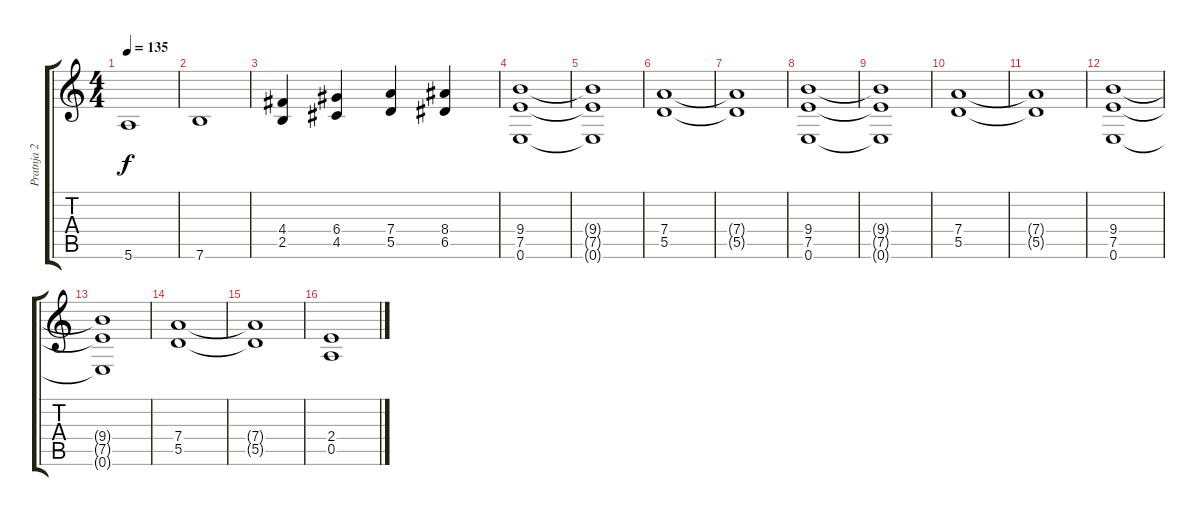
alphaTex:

\track ("Pratnja 2" "Pratnja 2") {instrument distortionguitar}
\staff {score tabs}
\tuning (E4 B3 G3 D3 A2 E2) {hide}
\ts (4 4)
\tempo 135
\clef g2
\ks c
5.6.1{dy f} |
7.6.1 |
(4.4 2.5).4 (6.4 4.5).4 (7.4 5.5).4 (8.4 6.5).4 |
(9.4 7.5 0.6).1 |
(9.4{t} 7.5{t} 0.6{t}).1 |
(7.4 5.5).1 |
(7.4{t} 5.5{t}).1 |
(9.4 7.5 0.6).1 |
(9.4{t} 7.5{t} 0.6{t}).1 |
(7.4 5.5).1 |
(7.4{t} 5.5{t}).1 |
(9.4 7.5 0.6).1 |
(9.4{t} 7.5{t} 0.6{t}).1 |
(7.4 5.5).1 |
(7.4{t} 5.5{t}).1 |
(2.4 0.5).1
